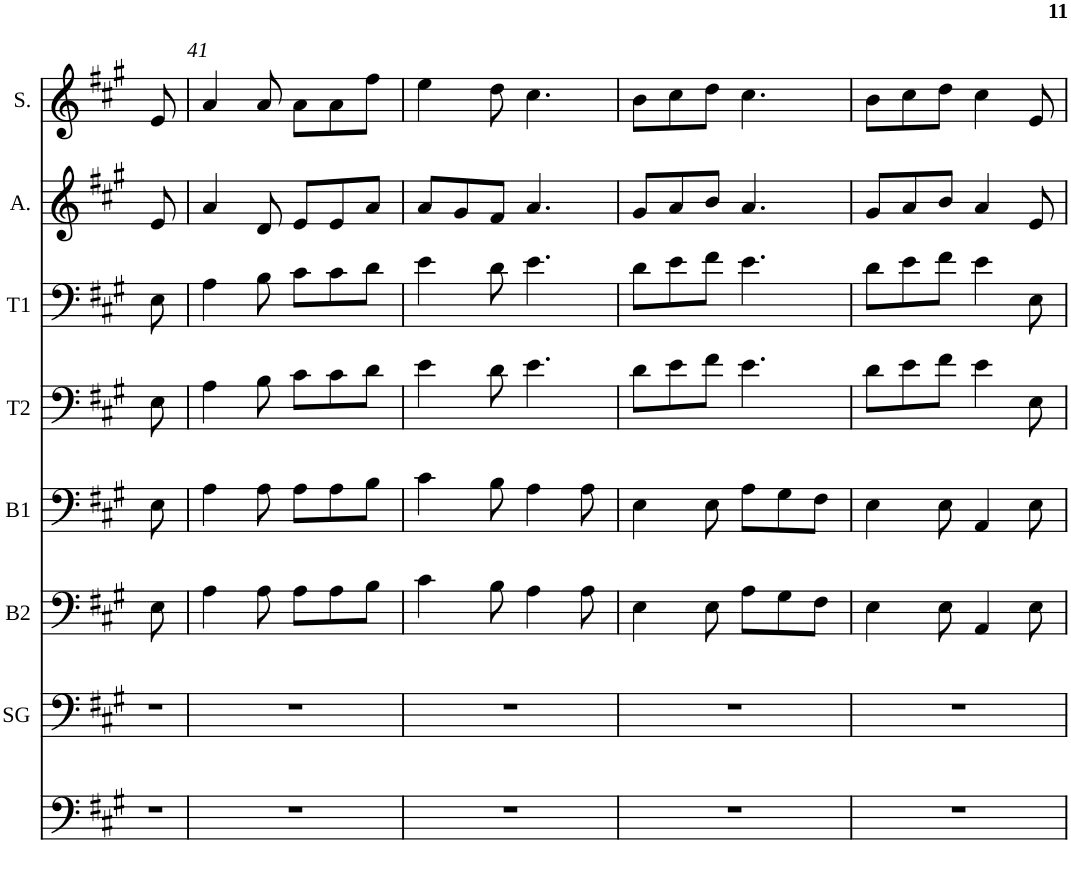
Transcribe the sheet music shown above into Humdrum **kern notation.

**kern	**kern	**kern	**kern	**kern	**kern	**kern	**kern
*part8	*part7	*part6	*part5	*part4	*part3	*part2	*part1
*staff8	*staff7	*staff6	*staff5	*staff4	*staff3	*staff2	*staff1
*I"Piano	*I"Some Guys	*I"Bass 2	*I"Bass 1	*I"Tenor 2	*I"Tenor 1	*I"Alto	*I"Soprano
*	*I'SG	*I'B2	*I'B1	*I'T2	*I'T1	*I'A.	*I'S.
!!LO:PB:g=z
*clefF4	*clefF4	*clefF4	*clefF4	*clefF4	*clefF4	*clefG2	*clefG2
*k[f#c#g#]	*k[f#c#g#]	*k[f#c#g#]	*k[f#c#g#]	*k[f#c#g#]	*k[f#c#g#]	*k[f#c#g#]	*k[f#c#g#]
*A:	*A:	*A:	*A:	*A:	*A:	*A:	*A:
*M6/8	*M6/8	*M6/8	*M6/8	*M6/8	*M6/8	*M6/8	*M6/8
=40X5	=40X5	=40X5	=40X5	=40X5	=40X5	=40X5	=40X5
2.r	2.r	8E\	8E\	8E\	8E\	8e/	8e/
.	.	2ryy	2ryy	2ryy	2ryy	2ryy	2ryy
.	.	8ryy	8ryy	8ryy	8ryy	8ryy	8ryy
=41	=41	=41	=41	=41	=41	=41	=41
2.r	2.r	4A\	4A\	4A\	4A\	4a/	4a/
.	.	8A\	8A\	8B\	8B\	8d/	8a/
.	.	8A\L	8A\L	8c#\L	8c#\L	8e/L	8a\L
.	.	8A\	8A\	8c#\	8c#\	8e/	8a\
.	.	8B\J	8B\J	8d\J	8d\J	8a/J	8ff#\J
=42	=42	=42	=42	=42	=42	=42	=42
2.r	2.r	4c#\	4c#\	4e\	4e\	8a/L	4ee\
.	.	.	.	.	.	8g#/	.
.	.	8B\	8B\	8d\	8d\	8f#/J	8dd\
.	.	4A\	4A\	4.e\	4.e\	4.a/	4.cc#\
.	.	8A\	8A\	.	.	.	.
=43	=43	=43	=43	=43	=43	=43	=43
2.r	2.r	4E\	4E\	8d\L	8d\L	8g#/L	8b\L
.	.	.	.	8e\	8e\	8a/	8cc#\
.	.	8E\	8E\	8f#\J	8f#\J	8b/J	8dd\J
.	.	8A\L	8A\L	4.e\	4.e\	4.a/	4.cc#\
.	.	8G#\	8G#\	.	.	.	.
.	.	8F#\J	8F#\J	.	.	.	.
=44	=44	=44	=44	=44	=44	=44	=44
2.r	2.r	4E\	4E\	8d\L	8d\L	8g#/L	8b\L
.	.	.	.	8e\	8e\	8a/	8cc#\
.	.	8E\	8E\	8f#\J	8f#\J	8b/J	8dd\J
.	.	4AA/	4AA/	4e\	4e\	4a/	4cc#\
.	.	8E\	8E\	8E\	8E\	8e/	8e/
=	=	=	=	=	=	=	=
*-	*-	*-	*-	*-	*-	*-	*-
